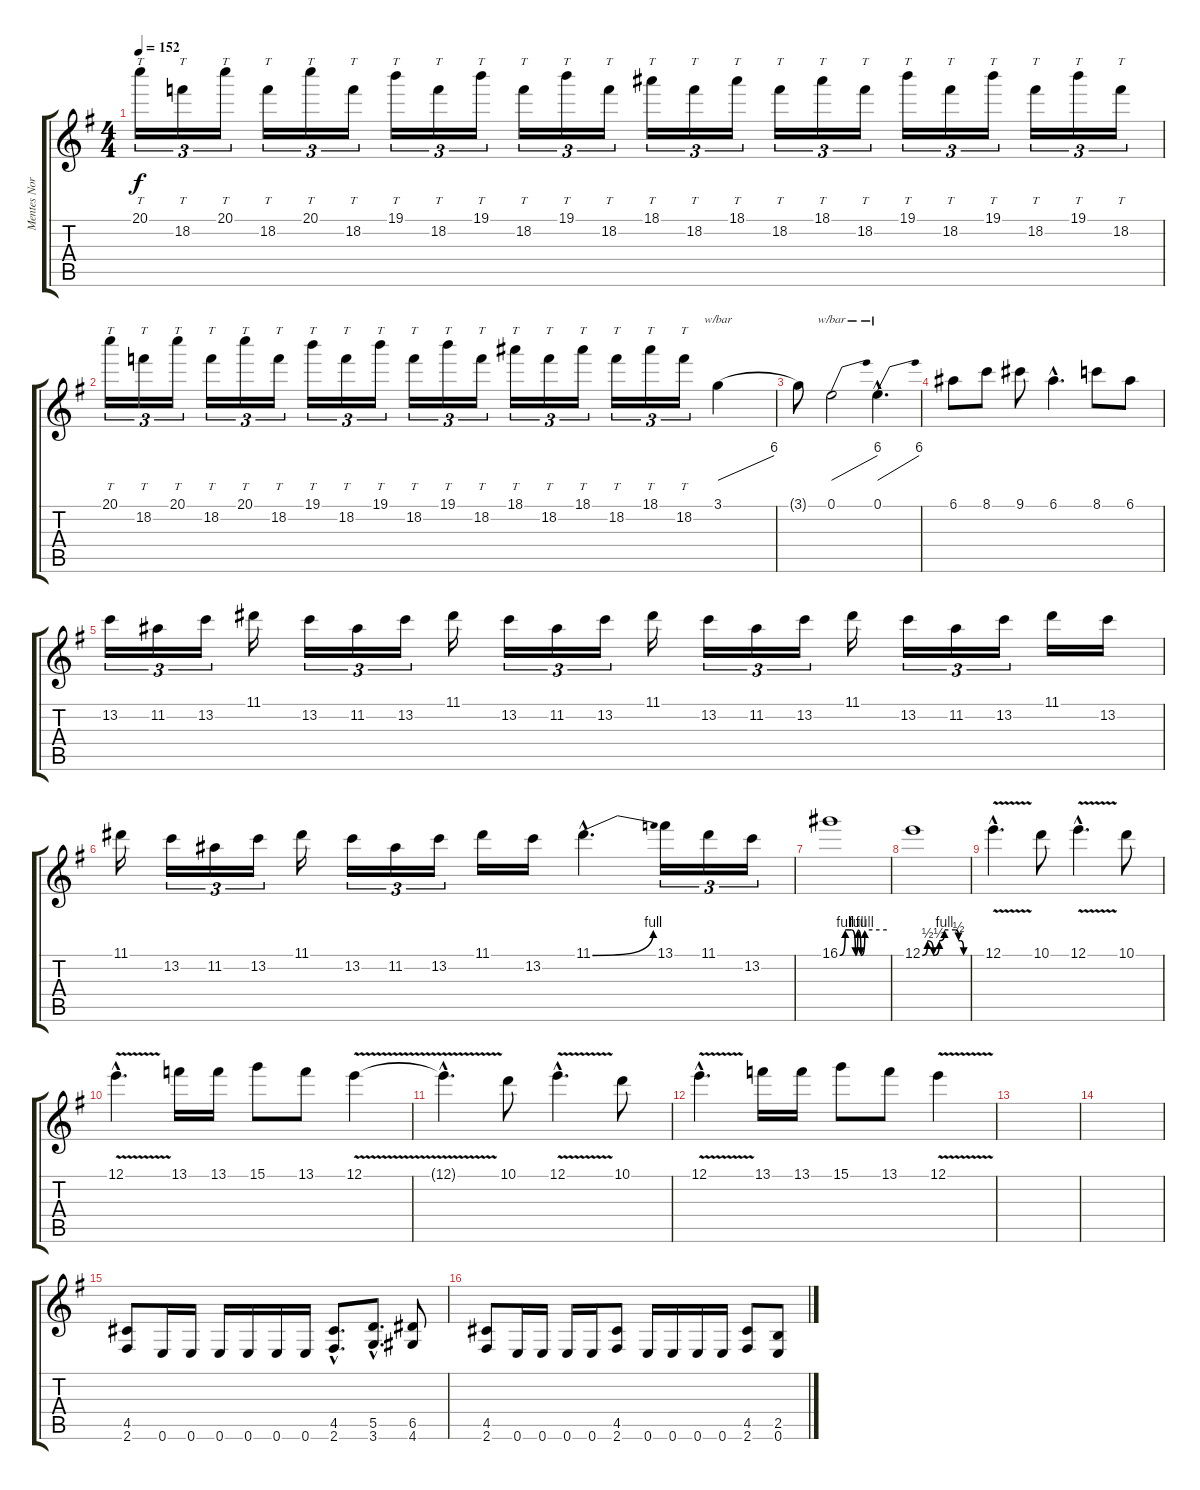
\track ("Mentes Norbert" "Mentes Nor") {instrument overdrivenguitar}
\staff {score tabs}
\tuning (E4 B3 G3 D3 A2 E2) {hide}
\ts (4 4)
\tempo 152
\clef g2
\ks eminor
20.1.16{tt tu (3 2) dy f} 18.2.16{tt tu (3 2)} 20.1.16{tt tu (3 2)} 18.2.16{tt tu (3 2)} 20.1.16{tt tu (3 2)} 18.2.16{tt tu (3 2)} 19.1.16{tt tu (3 2)} 18.2.16{tt tu (3 2)} 19.1.16{tt tu (3 2)} 18.2.16{tt tu (3 2)} 19.1.16{tt tu (3 2)} 18.2.16{tt tu (3 2)} 18.1.16{tt tu (3 2)} 18.2.16{tt tu (3 2)} 18.1.16{tt tu (3 2)} 18.2.16{tt tu (3 2)} 18.1.16{tt tu (3 2)} 18.2.16{tt tu (3 2)} 19.1.16{tt tu (3 2)} 18.2.16{tt tu (3 2)} 19.1.16{tt tu (3 2)} 18.2.16{tt tu (3 2)} 19.1.16{tt tu (3 2)} 18.2.16{tt tu (3 2)} |
20.1.16{tt tu (3 2)} 18.2.16{tt tu (3 2)} 20.1.16{tt tu (3 2)} 18.2.16{tt tu (3 2)} 20.1.16{tt tu (3 2)} 18.2.16{tt tu (3 2)} 19.1.16{tt tu (3 2)} 18.2.16{tt tu (3 2)} 19.1.16{tt tu (3 2)} 18.2.16{tt tu (3 2)} 19.1.16{tt tu (3 2)} 18.2.16{tt tu (3 2)} 18.1.16{tt tu (3 2)} 18.2.16{tt tu (3 2)} 18.1.16{tt tu (3 2)} 18.2.16{tt tu (3 2)} 18.1.16{tt tu (3 2)} 18.2.16{tt tu (3 2)} 3.1.4{tbe (dive default 0 0 60 24)} |
3.1{t}.8 0.1.2{tbe (dive default 0 0 60 24)} 0.1{hac}.4{d tbe (dive default 0 0 60 24)} |
6.1.8 8.1.8 9.1.8 6.1{hac}.4{d} 8.1.8 6.1.8 |
13.2.16{tu (3 2)} 11.2.16{tu (3 2)} 13.2.16{tu (3 2)} 11.1.16 13.2.16{tu (3 2)} 11.2.16{tu (3 2)} 13.2.16{tu (3 2)} 11.1.16 13.2.16{tu (3 2)} 11.2.16{tu (3 2)} 13.2.16{tu (3 2)} 11.1.16 13.2.16{tu (3 2)} 11.2.16{tu (3 2)} 13.2.16{tu (3 2)} 11.1.16 13.2.16{tu (3 2)} 11.2.16{tu (3 2)} 13.2.16{tu (3 2)} 11.1.16 13.2.16 |
11.1.16 13.2.16{tu (3 2)} 11.2.16{tu (3 2)} 13.2.16{tu (3 2)} 11.1.16 13.2.16{tu (3 2)} 11.2.16{tu (3 2)} 13.2.16{tu (3 2)} 11.1.16 13.2.16 11.1{be (bend 0 0 60 4) hac}.4{d} 13.1.16{tu (3 2)} 11.1.16{tu (3 2)} 13.2.16{tu (3 2)} |
16.1{be (custom 0 0 7 4 15 4 20 0 23 4 27 0 32 4 60 4)}.1 |
12.1{be (custom 0 0 7 2 15 0 23 2 30 4 45 4 49 2 52 2 56 0 60 0)}.1 |
12.1{v hac}.4{d} 10.1.8 12.1{v hac}.4{d} 10.1.8 |
12.1{v hac}.4{d} 13.1.16 13.1.16 15.1.8 13.1.8 12.1{v}.4 |
12.1{hac t}.4{d} 10.1.8 12.1{v hac}.4{d} 10.1.8 |
12.1{v hac}.4{d} 13.1.16 13.1.16 15.1.8 13.1.8 12.1{v}.4 |
|
|
(4.5 2.6).8 0.6.16 0.6.16 0.6.16 0.6.16 0.6.16 0.6.16 (4.5{hac} 2.6{hac}).8{d} (5.5{hac} 3.6{hac}).8{d} (6.5 4.6).8 |
(4.5 2.6).8 0.6.16 0.6.16 0.6.16 0.6.16 (4.5 2.6).8 0.6.16 0.6.16 0.6.16 0.6.16 (4.5 2.6).8 (2.5 0.6).8
